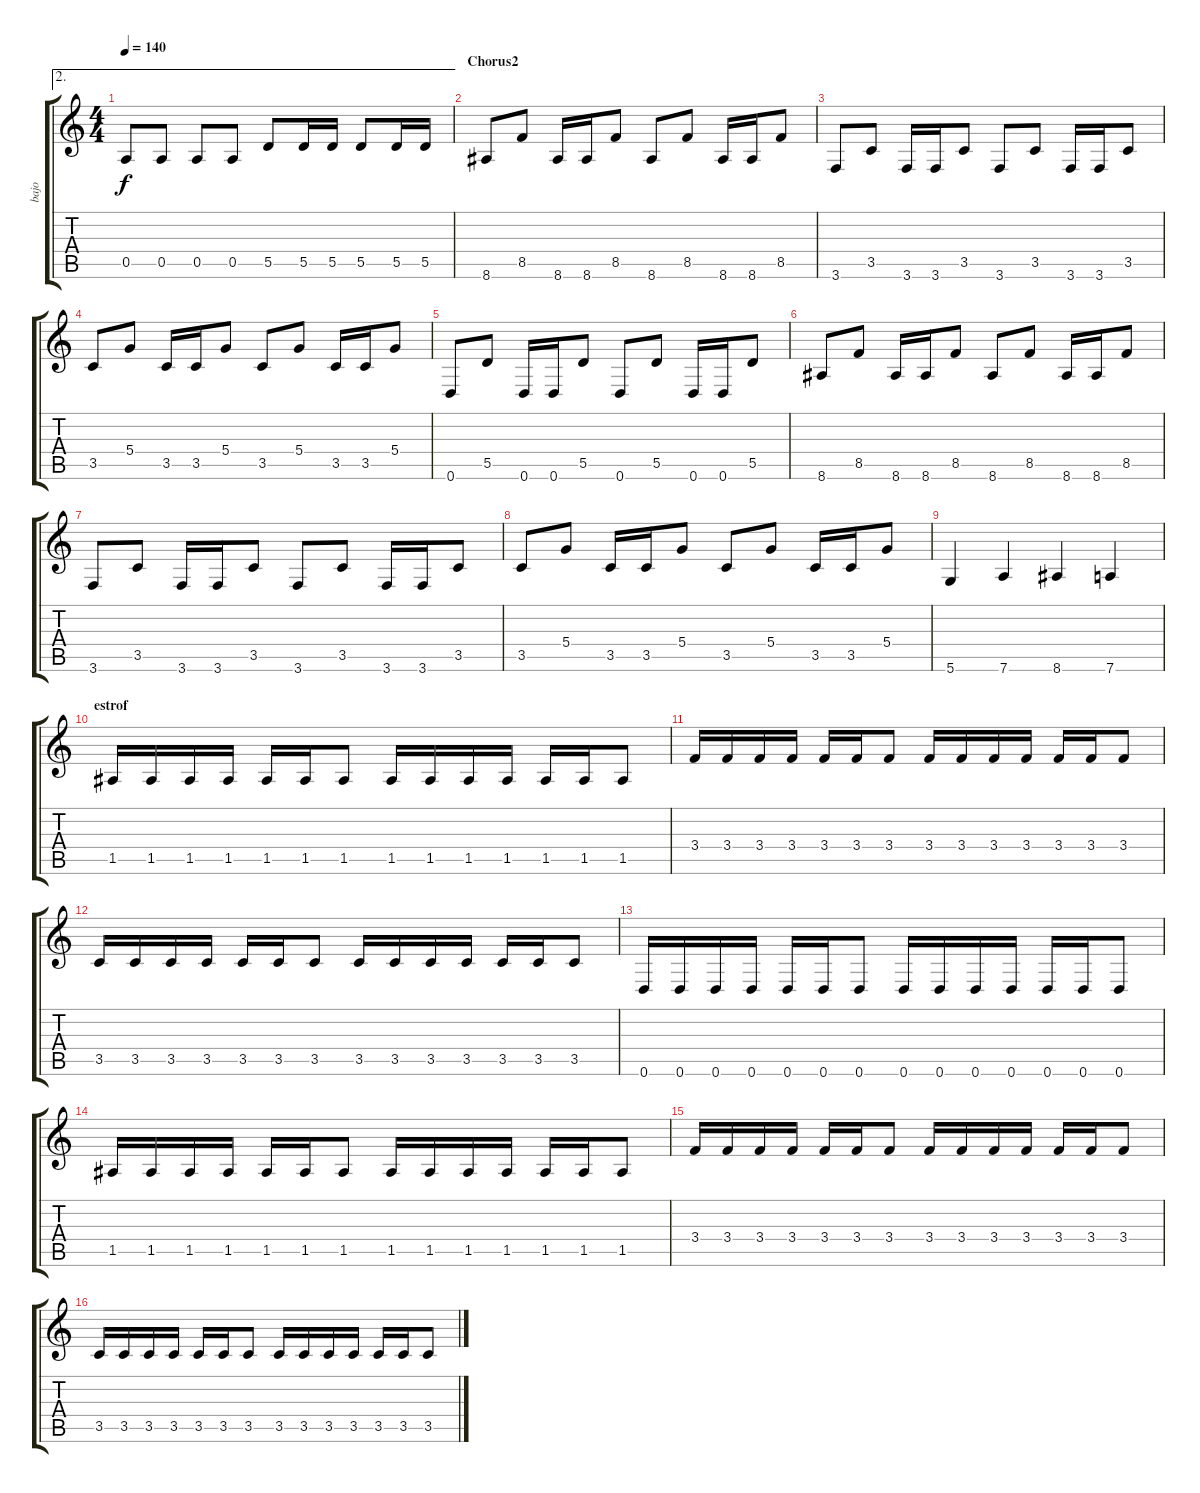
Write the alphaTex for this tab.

\track ("bajo" "bajo") {instrument electricbassfinger}
\staff {score tabs}
\tuning (E4 B3 G3 D3 A2 D2) {hide}
\ae 2
\ts (4 4)
\tempo 140
\clef g2
\ks c
0.5.8{dy f} 0.5.8 0.5.8 0.5.8 5.5.8 5.5.16 5.5.16 5.5.8 5.5.16 5.5.16 |
\section ("" "Chorus2")
8.6.8 8.5.8 8.6.16 8.6.16 8.5.8 8.6.8 8.5.8 8.6.16 8.6.16 8.5.8 |
3.6.8 3.5.8 3.6.16 3.6.16 3.5.8 3.6.8 3.5.8 3.6.16 3.6.16 3.5.8 |
3.5.8 5.4.8 3.5.16 3.5.16 5.4.8 3.5.8 5.4.8 3.5.16 3.5.16 5.4.8 |
0.6.8 5.5.8 0.6.16 0.6.16 5.5.8 0.6.8 5.5.8 0.6.16 0.6.16 5.5.8 |
8.6.8 8.5.8 8.6.16 8.6.16 8.5.8 8.6.8 8.5.8 8.6.16 8.6.16 8.5.8 |
3.6.8 3.5.8 3.6.16 3.6.16 3.5.8 3.6.8 3.5.8 3.6.16 3.6.16 3.5.8 |
3.5.8 5.4.8 3.5.16 3.5.16 5.4.8 3.5.8 5.4.8 3.5.16 3.5.16 5.4.8 |
5.6.4 7.6.4 8.6.4 7.6.4 |
\section ("" "estrof")
1.5.16 1.5.16 1.5.16 1.5.16 1.5.16 1.5.16 1.5.8 1.5.16 1.5.16 1.5.16 1.5.16 1.5.16 1.5.16 1.5.8 |
3.4.16 3.4.16 3.4.16 3.4.16 3.4.16 3.4.16 3.4.8 3.4.16 3.4.16 3.4.16 3.4.16 3.4.16 3.4.16 3.4.8 |
3.5.16 3.5.16 3.5.16 3.5.16 3.5.16 3.5.16 3.5.8 3.5.16 3.5.16 3.5.16 3.5.16 3.5.16 3.5.16 3.5.8 |
0.6.16 0.6.16 0.6.16 0.6.16 0.6.16 0.6.16 0.6.8 0.6.16 0.6.16 0.6.16 0.6.16 0.6.16 0.6.16 0.6.8 |
1.5.16 1.5.16 1.5.16 1.5.16 1.5.16 1.5.16 1.5.8 1.5.16 1.5.16 1.5.16 1.5.16 1.5.16 1.5.16 1.5.8 |
3.4.16 3.4.16 3.4.16 3.4.16 3.4.16 3.4.16 3.4.8 3.4.16 3.4.16 3.4.16 3.4.16 3.4.16 3.4.16 3.4.8 |
3.5.16 3.5.16 3.5.16 3.5.16 3.5.16 3.5.16 3.5.8 3.5.16 3.5.16 3.5.16 3.5.16 3.5.16 3.5.16 3.5.8
